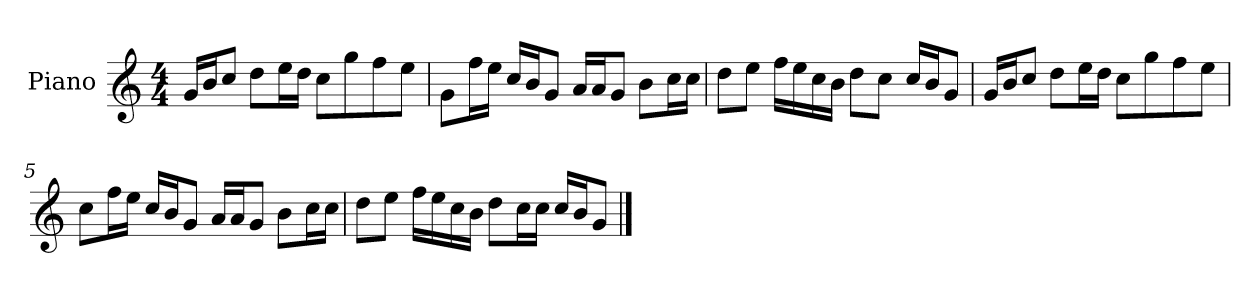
**kern
*part1
*staff1
*I"Piano
*I'P-no
*clefG2
*k[]
*M4/4
*MM90
=1
16g/LL
16b/J
8cc/J
8dd\L
16ee\L
16dd\JJ
8cc\L
8gg\
8ff\
8ee\J
=2
8g\L
16ff\L
16ee\JJ
16cc/LL
16b/J
8g/J
16a/LL
16a/J
8g/J
8b\L
16cc\L
16cc\JJ
=3
8dd\L
8ee\J
16ff\LL
16ee\
16cc\
16b\JJ
8dd\L
8cc\J
16cc/LL
16b/J
8g/J
=4
16g/LL
16b/J
8cc/J
8dd\L
16ee\L
16dd\JJ
8cc\L
8gg\
8ff\
8ee\J
!!LO:LB:g=z
=5
8cc\L
16ff\L
16ee\JJ
16cc/LL
16b/J
8g/J
16a/LL
16a/J
8g/J
8b\L
16cc\L
16cc\JJ
=6
8dd\L
8ee\J
16ff\LL
16ee\
16cc\
16b\JJ
8dd\L
16cc\L
16cc\JJ
16cc/LL
16b/J
8g/J
==
*-
